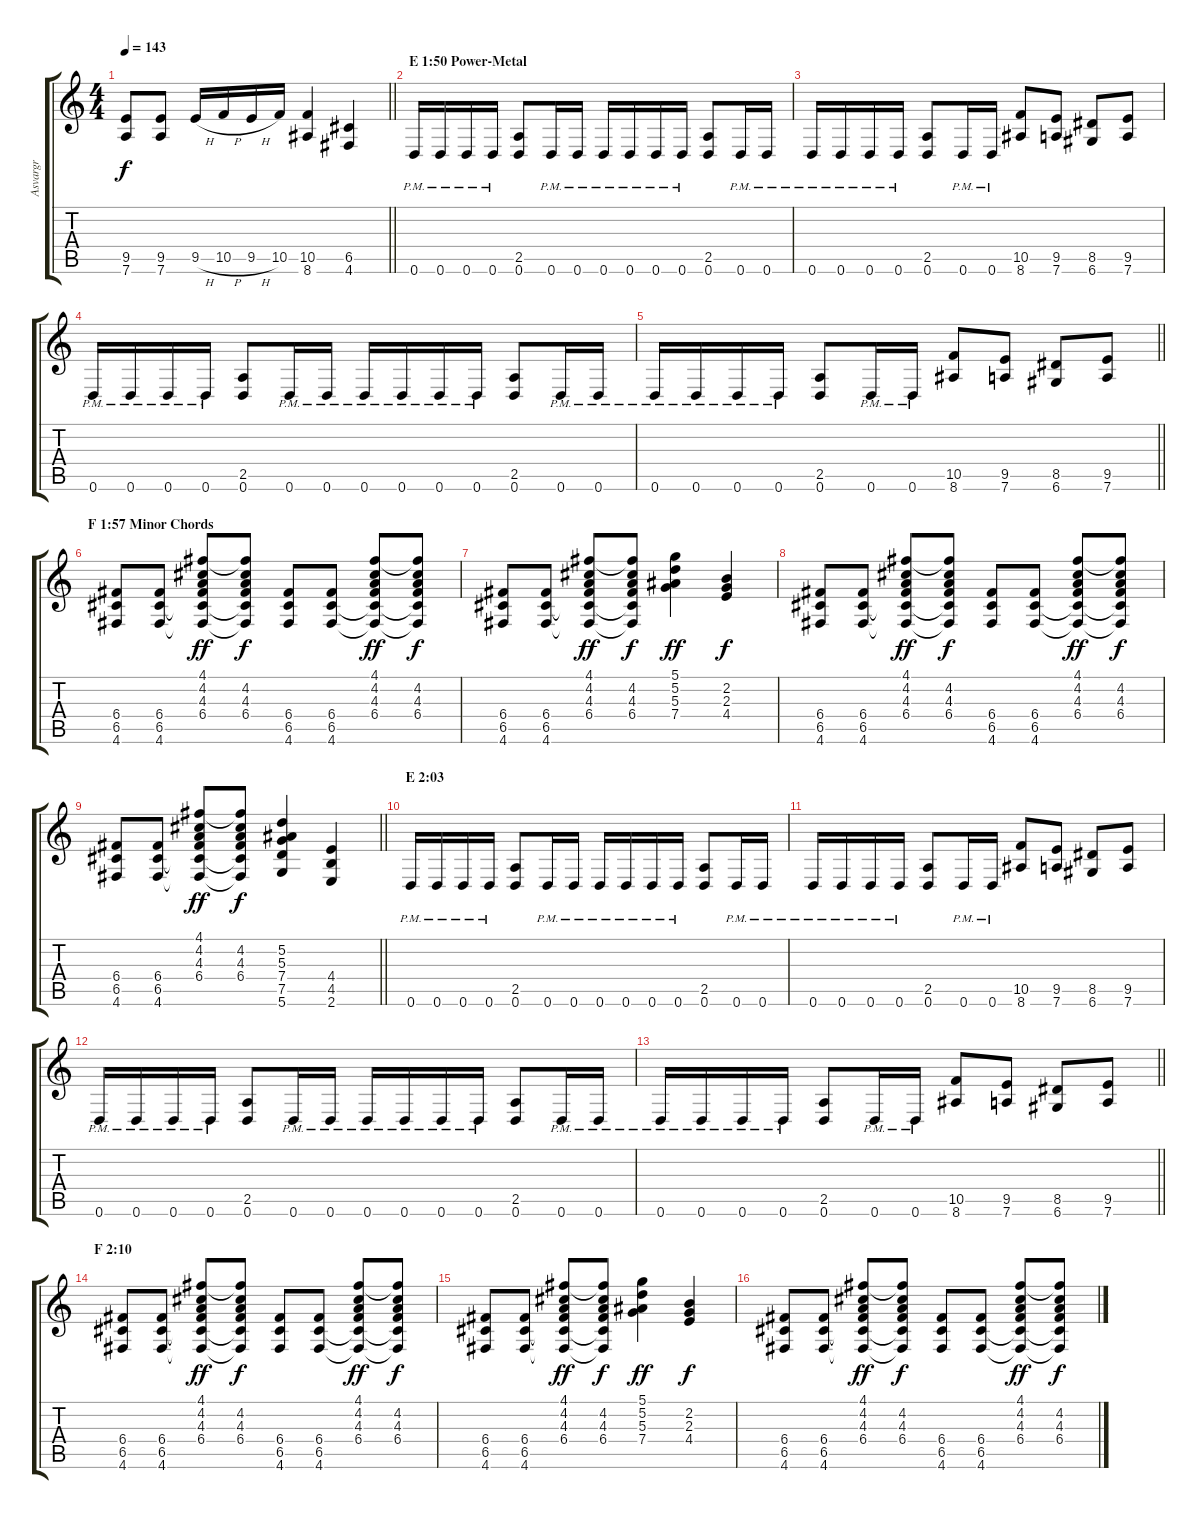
\track ("Asvargr" "Asvargr") {instrument distortionguitar}
\staff {score tabs}
\tuning (D4 A3 F3 C3 G2 D2) {hide}
\ts (4 4)
\tempo 143
\clef g2
\barLineRight lightlight
\ks c
(9.5 7.6).8{dy f} (9.5 7.6).8 9.5{h}.16 10.5{h}.16 9.5{h}.16 10.5.16 (10.5 8.6).4 (6.5 4.6).4 |
\section ("" "E 1:50 Power-Metal")
0.6{pm}.16 0.6{pm}.16 0.6{pm}.16 0.6{pm}.16 (2.5 0.6).8 0.6{pm}.16 0.6{pm}.16 0.6{pm}.16 0.6{pm}.16 0.6{pm}.16 0.6{pm}.16 (2.5 0.6).8 0.6{pm}.16 0.6{pm}.16 |
0.6{pm}.16 0.6{pm}.16 0.6{pm}.16 0.6{pm}.16 (2.5 0.6).8 0.6{pm}.16 0.6{pm}.16 (10.5 8.6).8 (9.5 7.6).8 (8.5 6.6).8 (9.5 7.6).8 |
0.6{pm}.16 0.6{pm}.16 0.6{pm}.16 0.6{pm}.16 (2.5 0.6).8 0.6{pm}.16 0.6{pm}.16 0.6{pm}.16 0.6{pm}.16 0.6{pm}.16 0.6{pm}.16 (2.5 0.6).8 0.6{pm}.16 0.6{pm}.16 |
\barLineRight lightlight
0.6{pm}.16 0.6{pm}.16 0.6{pm}.16 0.6{pm}.16 (2.5 0.6).8 0.6{pm}.16 0.6{pm}.16 (10.5 8.6).8 (9.5 7.6).8 (8.5 6.6).8 (9.5 7.6).8 |
\section ("" "F 1:57 Minor Chords")
(6.4 6.5 4.6).8 (6.4 6.5 4.6).8 (4.1 4.2 4.3 6.4 6.5{t} 4.6{t}).8{dy ff} (4.1{t} 4.2 4.3 6.4 6.5{t} 4.6{t}).8{dy f} (6.4 6.5 4.6).8 (6.4 6.5 4.6).8 (4.1 4.2 4.3 6.4 6.5{t} 4.6{t}).8{dy ff} (4.1{t} 4.2 4.3 6.4 6.5{t} 4.6{t}).8{dy f} |
(6.4 6.5 4.6).8 (6.4 6.5 4.6).8 (4.1 4.2 4.3 6.4 6.5{t} 4.6{t}).8{dy ff} (4.1{t} 4.2 4.3 6.4 6.5{t} 4.6{t}).8{dy f} (5.1 5.2 5.3 7.4).4{dy ff} (2.2 2.3 4.4).4{dy f} |
(6.4 6.5 4.6).8 (6.4 6.5 4.6).8 (4.1 4.2 4.3 6.4 6.5{t} 4.6{t}).8{dy ff} (4.1{t} 4.2 4.3 6.4 6.5{t} 4.6{t}).8{dy f} (6.4 6.5 4.6).8 (6.4 6.5 4.6).8 (4.1 4.2 4.3 6.4 6.5{t} 4.6{t}).8{dy ff} (4.1{t} 4.2 4.3 6.4 6.5{t} 4.6{t}).8{dy f} |
\barLineRight lightlight
(6.4 6.5 4.6).8 (6.4 6.5 4.6).8 (4.1 4.2 4.3 6.4 6.5{t} 4.6{t}).8{dy ff} (4.1{t} 4.2 4.3 6.4 6.5{t} 4.6{t}).8{dy f} (5.2 5.3 7.4 7.5 5.6).4 (4.4 4.5 2.6).4 |
\section ("" "E 2:03")
0.6{pm}.16 0.6{pm}.16 0.6{pm}.16 0.6{pm}.16 (2.5 0.6).8 0.6{pm}.16 0.6{pm}.16 0.6{pm}.16 0.6{pm}.16 0.6{pm}.16 0.6{pm}.16 (2.5 0.6).8 0.6{pm}.16 0.6{pm}.16 |
0.6{pm}.16 0.6{pm}.16 0.6{pm}.16 0.6{pm}.16 (2.5 0.6).8 0.6{pm}.16 0.6{pm}.16 (10.5 8.6).8 (9.5 7.6).8 (8.5 6.6).8 (9.5 7.6).8 |
0.6{pm}.16 0.6{pm}.16 0.6{pm}.16 0.6{pm}.16 (2.5 0.6).8 0.6{pm}.16 0.6{pm}.16 0.6{pm}.16 0.6{pm}.16 0.6{pm}.16 0.6{pm}.16 (2.5 0.6).8 0.6{pm}.16 0.6{pm}.16 |
\barLineRight lightlight
0.6{pm}.16 0.6{pm}.16 0.6{pm}.16 0.6{pm}.16 (2.5 0.6).8 0.6{pm}.16 0.6{pm}.16 (10.5 8.6).8 (9.5 7.6).8 (8.5 6.6).8 (9.5 7.6).8 |
\section ("" "F 2:10")
(6.4 6.5 4.6).8 (6.4 6.5 4.6).8 (4.1 4.2 4.3 6.4 6.5{t} 4.6{t}).8{dy ff} (4.1{t} 4.2 4.3 6.4 6.5{t} 4.6{t}).8{dy f} (6.4 6.5 4.6).8 (6.4 6.5 4.6).8 (4.1 4.2 4.3 6.4 6.5{t} 4.6{t}).8{dy ff} (4.1{t} 4.2 4.3 6.4 6.5{t} 4.6{t}).8{dy f} |
(6.4 6.5 4.6).8 (6.4 6.5 4.6).8 (4.1 4.2 4.3 6.4 6.5{t} 4.6{t}).8{dy ff} (4.1{t} 4.2 4.3 6.4 6.5{t} 4.6{t}).8{dy f} (5.1 5.2 5.3 7.4).4{dy ff} (2.2 2.3 4.4).4{dy f} |
(6.4 6.5 4.6).8 (6.4 6.5 4.6).8 (4.1 4.2 4.3 6.4 6.5{t} 4.6{t}).8{dy ff} (4.1{t} 4.2 4.3 6.4 6.5{t} 4.6{t}).8{dy f} (6.4 6.5 4.6).8 (6.4 6.5 4.6).8 (4.1 4.2 4.3 6.4 6.5{t} 4.6{t}).8{dy ff} (4.1{t} 4.2 4.3 6.4 6.5{t} 4.6{t}).8{dy f}
